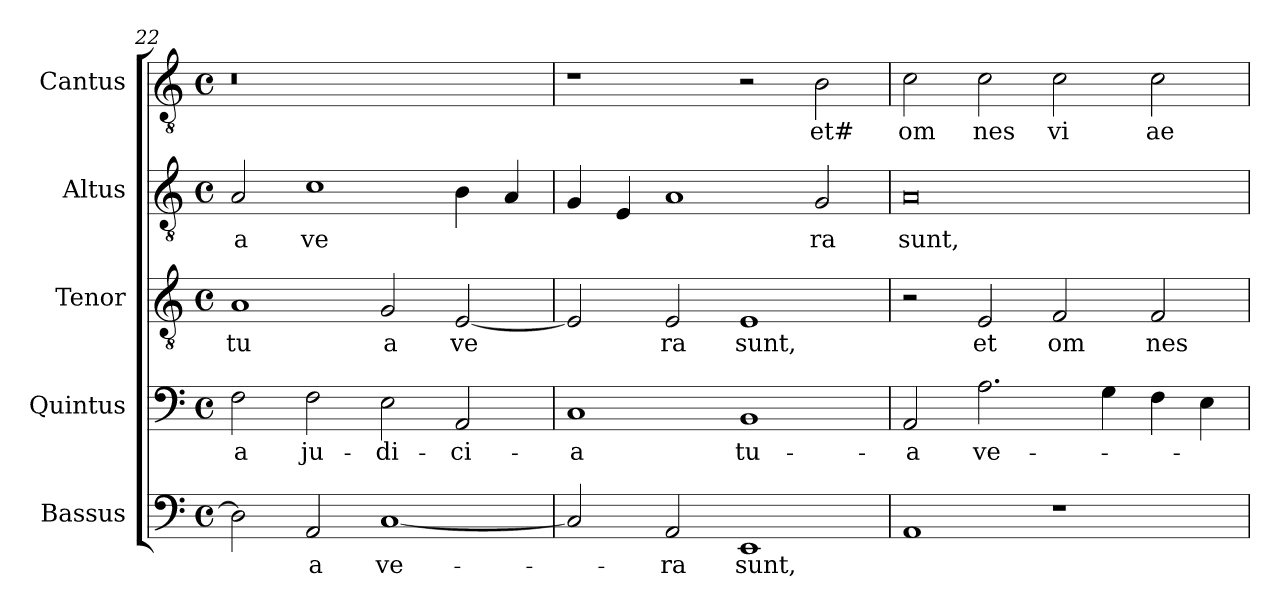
**kern	**text	**kern	**text	**kern	**text	**kern	**text	**kern	**text
*part5	*part5	*part4	*part4	*part3	*part3	*part2	*part2	*part1	*part1
*staff5	*staff5	*staff4	*staff4	*staff3	*staff3	*staff2	*staff2	*staff1	*staff1
*I"Bassus	*	*I"Quintus	*	*I"Tenor	*	*I"Altus	*	*I"Cantus	*
*clefF4	*	*clefF4	*	*clefGv2	*	*clefGv2	*	*clefGv2	*
*M4/4	*	*M4/4	*	*M4/4	*	*M4/4	*	*M4/4	*
*met(c)	*	*met(c)	*	*met(c)	*	*met(c)	*	*met(c)	*
=22	=22	=22	=22	=22	=22	=22	=22	=22	=22
!	!	!	!LO:LY:b:cj	!	!LO:LY:b:cj	!	!LO:LY:b:cj	!	!
2D\]	.	2F\	-a	1A	tu	2A/	a	0r	.
!	!LO:LY:b:cj	!	!LO:LY:b:cj	!	!	!	!LO:LY:b:cj	!	!
2AA/	-a	2F\	ju-	.	.	1c	ve	.	.
!	!LO:LY:b:cj	!	!LO:LY:b:cj	!	!LO:LY:b:cj	!	!	!	!
[<1C	ve-	2E\	-di-	2G/	a	.	.	.	.
!	!	!	!LO:LY:b:cj	!	!LO:LY:b:cj	!	!	!	!
.	.	2AA/	-ci-	[<2E/	ve	4B\	.	.	.
.	.	.	.	.	.	4A/	.	.	.
=23	=23	=23	=23	=23	=23	=23	=23	=23	=23
!	!	!	!LO:LY:b:cj	!	!	!	!	!	!
2C/]	.	1C	-a	2E/]	.	4G/	.	1r	.
.	.	.	.	.	.	4E/	.	.	.
!	!LO:LY:b:cj	!	!	!	!LO:LY:b:cj	!	!	!	!
2AA/	-ra	.	.	2E/	ra	1A	.	.	.
!	!LO:LY:b	!	!LO:LY:b:cj	!	!LO:LY:b:cj	!	!	!	!
1EE	sunt,	1BB	tu-	1E	sunt,	.	.	2r	.
!	!	!	!	!	!	!	!LO:LY:b:cj	!	!LO:LY:b:cj
.	.	.	.	.	.	2G/	ra	2B\	et#
=24	=24	=24	=24	=24	=24	=24	=24	=24	=24
!	!	!	!LO:LY:b:cj	!	!	!	!LO:LY:b:cj	!	!LO:LY:b:cj
1AA	.	2AA/	-a	2r	.	0A	sunt,	2c\	om
!	!	!	!LO:LY:b:cj	!	!LO:LY:b:cj	!	!	!	!LO:LY:b:cj
.	.	2.A\	ve-	2E/	et	.	.	2c\	nes
!	!	!	!	!	!LO:LY:b:cj	!	!	!	!LO:LY:b:cj
1r	.	.	.	2F/	om	.	.	2c\	vi
.	.	4G\	.	.	.	.	.	.	.
!	!	!	!	!	!LO:LY:b:cj	!	!	!	!LO:LY:b:cj
.	.	4F\	.	2F/	nes	.	.	2c\	ae
.	.	4E\	.	.	.	.	.	.	.
=	=	=	=	=	=	=	=	=	=
*-	*-	*-	*-	*-	*-	*-	*-	*-	*-
